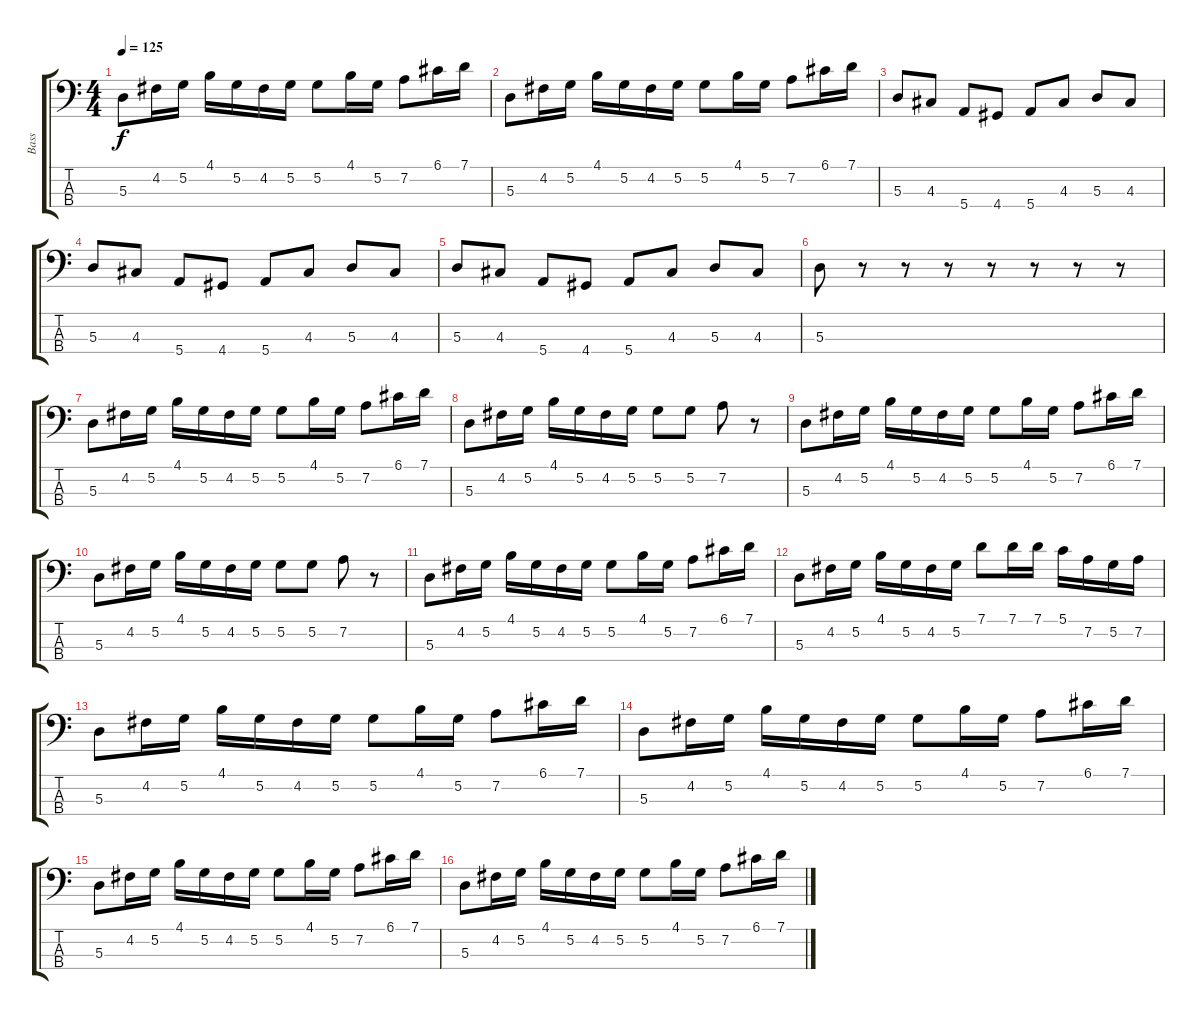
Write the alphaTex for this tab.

\track ("Bass" "Bass") {instrument electricbassfinger}
\staff {score tabs}
\tuning (G2 D2 A1 E1) {hide}
\ts (4 4)
\tempo 125
\clef f4
\ks c
5.3.8{dy f} 4.2.16 5.2.16 4.1.16 5.2.16 4.2.16 5.2.16 5.2.8 4.1.16 5.2.16 7.2.8 6.1.16 7.1.16 |
5.3.8 4.2.16 5.2.16 4.1.16 5.2.16 4.2.16 5.2.16 5.2.8 4.1.16 5.2.16 7.2.8 6.1.16 7.1.16 |
5.3.8 4.3.8 5.4.8 4.4.8 5.4.8 4.3.8 5.3.8 4.3.8 |
5.3.8 4.3.8 5.4.8 4.4.8 5.4.8 4.3.8 5.3.8 4.3.8 |
5.3.8 4.3.8 5.4.8 4.4.8 5.4.8 4.3.8 5.3.8 4.3.8 |
5.3.8 r.8 r.8 r.8 r.8 r.8 r.8 r.8 |
5.3.8 4.2.16 5.2.16 4.1.16 5.2.16 4.2.16 5.2.16 5.2.8 4.1.16 5.2.16 7.2.8 6.1.16 7.1.16 |
5.3.8 4.2.16 5.2.16 4.1.16 5.2.16 4.2.16 5.2.16 5.2.8 5.2.8 7.2.8 r.8 |
5.3.8 4.2.16 5.2.16 4.1.16 5.2.16 4.2.16 5.2.16 5.2.8 4.1.16 5.2.16 7.2.8 6.1.16 7.1.16 |
5.3.8 4.2.16 5.2.16 4.1.16 5.2.16 4.2.16 5.2.16 5.2.8 5.2.8 7.2.8 r.8 |
5.3.8 4.2.16 5.2.16 4.1.16 5.2.16 4.2.16 5.2.16 5.2.8 4.1.16 5.2.16 7.2.8 6.1.16 7.1.16 |
5.3.8 4.2.16 5.2.16 4.1.16 5.2.16 4.2.16 5.2.16 7.1.8 7.1.16 7.1.16 5.1.16 7.2.16 5.2.16 7.2.16 |
5.3.8 4.2.16 5.2.16 4.1.16 5.2.16 4.2.16 5.2.16 5.2.8 4.1.16 5.2.16 7.2.8 6.1.16 7.1.16 |
5.3.8 4.2.16 5.2.16 4.1.16 5.2.16 4.2.16 5.2.16 5.2.8 4.1.16 5.2.16 7.2.8 6.1.16 7.1.16 |
5.3.8 4.2.16 5.2.16 4.1.16 5.2.16 4.2.16 5.2.16 5.2.8 4.1.16 5.2.16 7.2.8 6.1.16 7.1.16 |
5.3.8 4.2.16 5.2.16 4.1.16 5.2.16 4.2.16 5.2.16 5.2.8 4.1.16 5.2.16 7.2.8 6.1.16 7.1.16
